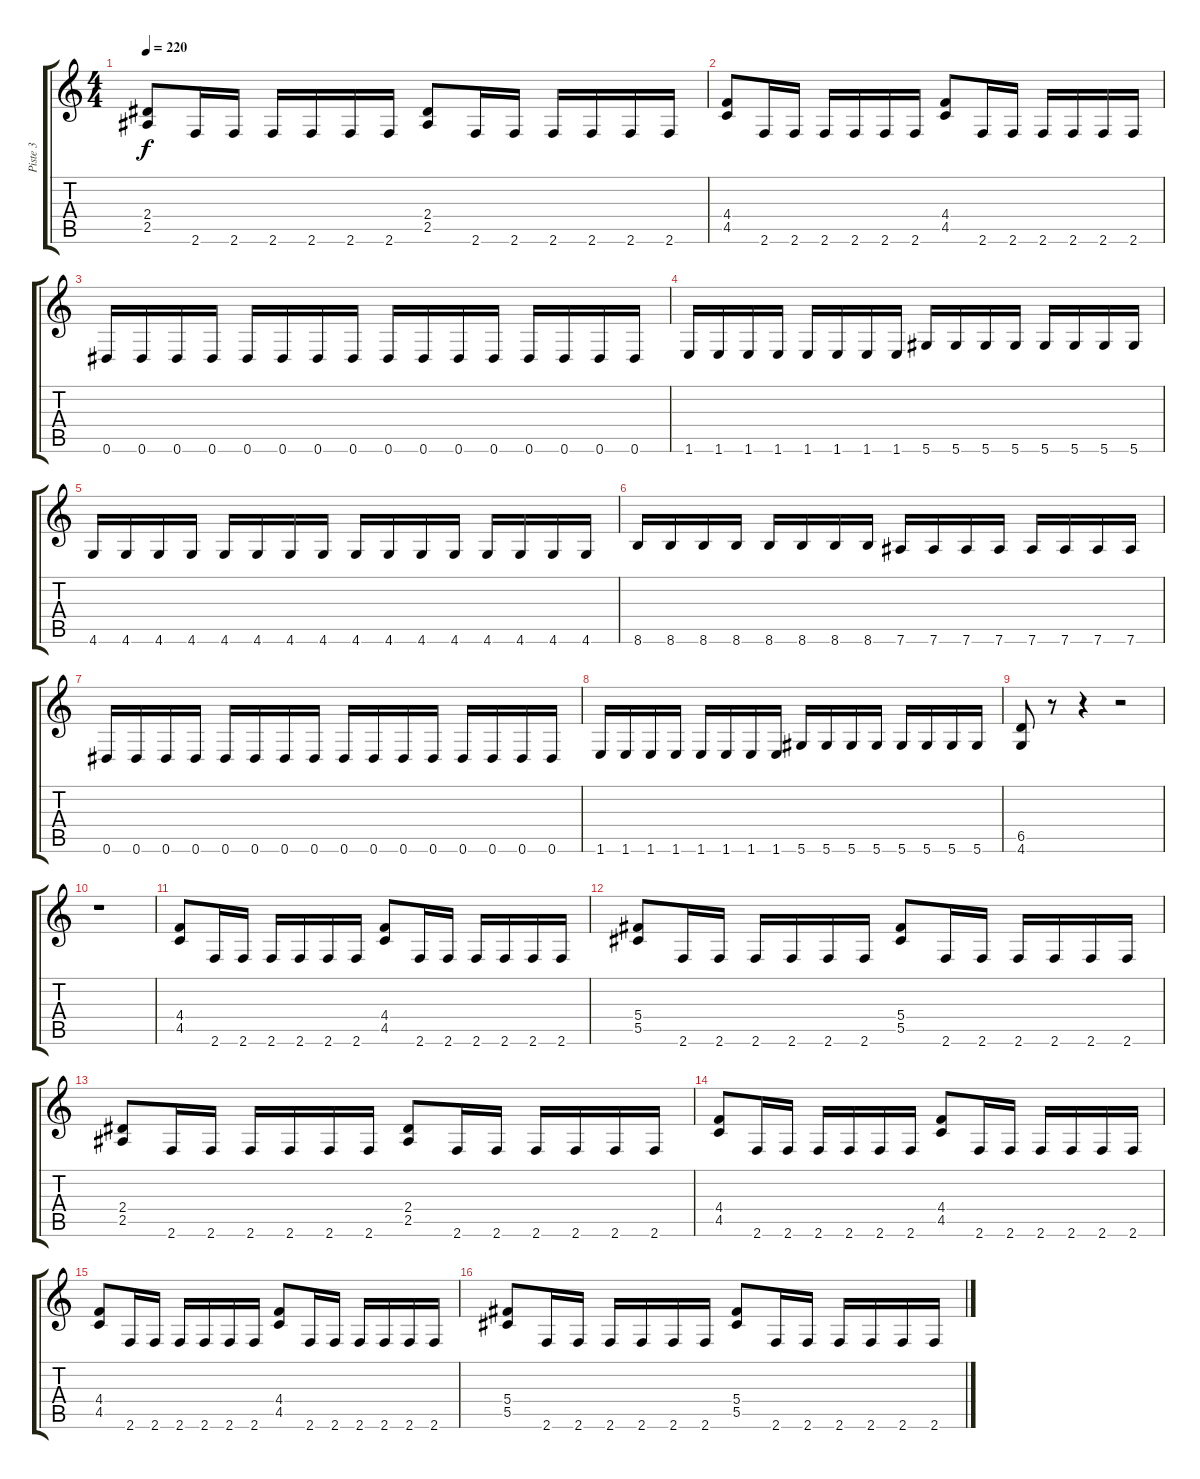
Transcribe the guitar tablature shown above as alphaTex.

\track ("Piste 3" "Piste 3") {instrument distortionguitar}
\staff {score tabs}
\tuning (Eb4 Bb3 Gb3 Db3 Ab2 Eb2) {hide}
\ts (4 4)
\tempo 220
\clef g2
\ks c
(2.4 2.5).8{dy f} 2.6.16 2.6.16 2.6.16 2.6.16 2.6.16 2.6.16 (2.4 2.5).8 2.6.16 2.6.16 2.6.16 2.6.16 2.6.16 2.6.16 |
(4.4 4.5).8 2.6.16 2.6.16 2.6.16 2.6.16 2.6.16 2.6.16 (4.4 4.5).8 2.6.16 2.6.16 2.6.16 2.6.16 2.6.16 2.6.16 |
0.6.16 0.6.16 0.6.16 0.6.16 0.6.16 0.6.16 0.6.16 0.6.16 0.6.16 0.6.16 0.6.16 0.6.16 0.6.16 0.6.16 0.6.16 0.6.16 |
1.6.16 1.6.16 1.6.16 1.6.16 1.6.16 1.6.16 1.6.16 1.6.16 5.6.16 5.6.16 5.6.16 5.6.16 5.6.16 5.6.16 5.6.16 5.6.16 |
4.6.16 4.6.16 4.6.16 4.6.16 4.6.16 4.6.16 4.6.16 4.6.16 4.6.16 4.6.16 4.6.16 4.6.16 4.6.16 4.6.16 4.6.16 4.6.16 |
8.6.16 8.6.16 8.6.16 8.6.16 8.6.16 8.6.16 8.6.16 8.6.16 7.6.16 7.6.16 7.6.16 7.6.16 7.6.16 7.6.16 7.6.16 7.6.16 |
0.6.16 0.6.16 0.6.16 0.6.16 0.6.16 0.6.16 0.6.16 0.6.16 0.6.16 0.6.16 0.6.16 0.6.16 0.6.16 0.6.16 0.6.16 0.6.16 |
1.6.16 1.6.16 1.6.16 1.6.16 1.6.16 1.6.16 1.6.16 1.6.16 5.6.16 5.6.16 5.6.16 5.6.16 5.6.16 5.6.16 5.6.16 5.6.16 |
(6.5 4.6).8 r.8 r.4 r.2 |
r.1 |
(4.4 4.5).8 2.6.16 2.6.16 2.6.16 2.6.16 2.6.16 2.6.16 (4.4 4.5).8 2.6.16 2.6.16 2.6.16 2.6.16 2.6.16 2.6.16 |
(5.4 5.5).8 2.6.16 2.6.16 2.6.16 2.6.16 2.6.16 2.6.16 (5.4 5.5).8 2.6.16 2.6.16 2.6.16 2.6.16 2.6.16 2.6.16 |
(2.4 2.5).8 2.6.16 2.6.16 2.6.16 2.6.16 2.6.16 2.6.16 (2.4 2.5).8 2.6.16 2.6.16 2.6.16 2.6.16 2.6.16 2.6.16 |
(4.4 4.5).8 2.6.16 2.6.16 2.6.16 2.6.16 2.6.16 2.6.16 (4.4 4.5).8 2.6.16 2.6.16 2.6.16 2.6.16 2.6.16 2.6.16 |
(4.4 4.5).8 2.6.16 2.6.16 2.6.16 2.6.16 2.6.16 2.6.16 (4.4 4.5).8 2.6.16 2.6.16 2.6.16 2.6.16 2.6.16 2.6.16 |
(5.4 5.5).8 2.6.16 2.6.16 2.6.16 2.6.16 2.6.16 2.6.16 (5.4 5.5).8 2.6.16 2.6.16 2.6.16 2.6.16 2.6.16 2.6.16
